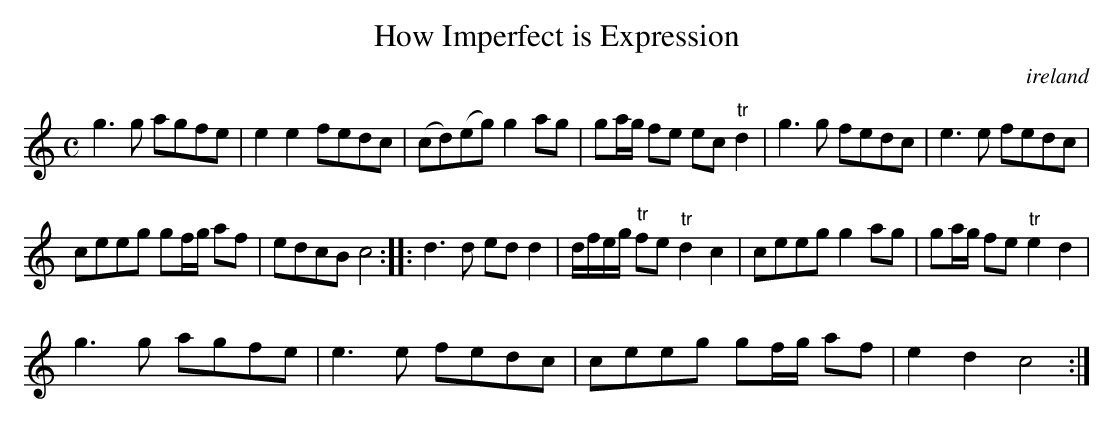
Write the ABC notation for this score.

X:1
T:How Imperfect is Expression
O:ireland
M:C
K:C
g3g agfe| e2e2 fedc|\
(cd)(eg) g2ag| ga/g/ fe ec "tr"d2|\
g3g fedc| e3e fedc|
ceeg gf/g/ af| edcB c4 ::\
d3d edd2| d/f/e/g/ "tr"fe "tr"d2c2| \
ceeg g2ag| ga/g/ fe "tr"e2d2|
g3g agfe| e3e fedc| \
ceeg gf/g/ af| e2d2 c4:|
